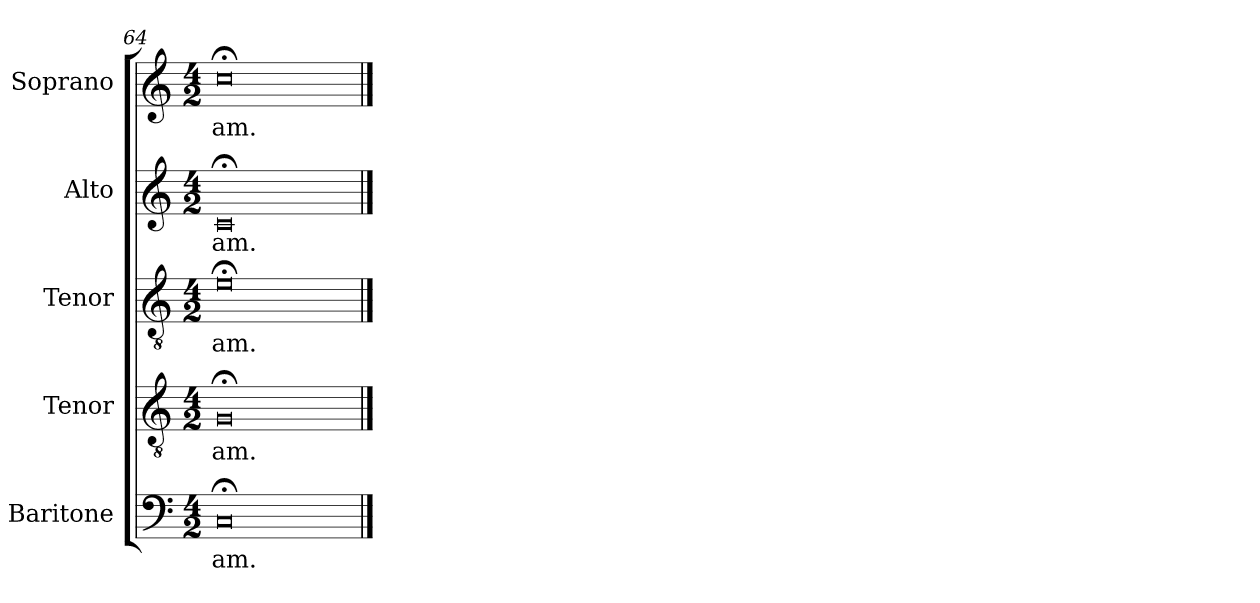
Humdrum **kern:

**kern	**text	**kern	**text	**kern	**text	**kern	**text	**kern	**text
*part5	*part5	*part4	*part4	*part3	*part3	*part2	*part2	*part1	*part1
*staff5	*staff5	*staff4	*staff4	*staff3	*staff3	*staff2	*staff2	*staff1	*staff1
*I"Baritone	*	*I"Tenor	*	*I"Tenor	*	*I"Alto	*	*I"Soprano	*
*I'B.	*	*I'T.	*	*I'T.	*	*I'A.	*	*I'S.	*
*clefF4	*	*clefGv2	*	*clefGv2	*	*clefG2	*	*clefG2	*
*	*	*ITrd7c12	*	*ITrd7c12	*	*	*	*	*
*k[]	*	*k[]	*	*k[]	*	*k[]	*	*k[]	*
*C:	*	*C:	*	*C:	*	*C:	*	*C:	*
*M4/2	*	*M4/2	*	*M4/2	*	*M4/2	*	*M4/2	*
=64	=64	=64	=64	=64	=64	=64	=64	=64	=64
!	!LO:LY:b:color=#000000	!	!	!	!	!	!	!	!
!	!	!	!LO:LY:b:color=#000000	!	!	!	!	!	!
!	!	!	!	!	!LO:LY:b:color=#000000	!	!	!	!
!	!	!	!	!	!	!	!LO:LY:b:color=#000000	!	!
!	!	!	!	!	!	!	!	!	!LO:LY:b:color=#000000
0C;i	-am.	0GG;i	-am.	0E;i	-am.	0c;i	-am.	0cc;i	-am.
==	==	==	==	==	==	==	==	==	==
*-	*-	*-	*-	*-	*-	*-	*-	*-	*-
